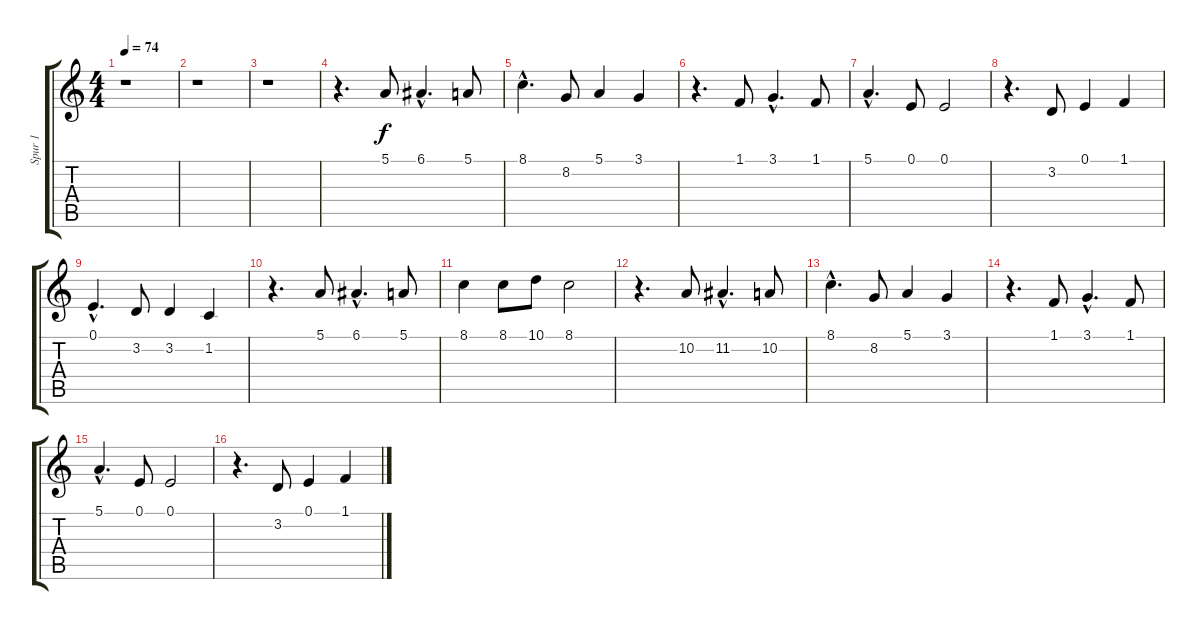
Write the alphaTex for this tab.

\track ("Spur 1" "Spur 1") {instrument flute}
\staff {score tabs}
\tuning (E4 B3 G3 D3 A2 E2) {hide}
\ts (4 4)
\tempo 74
\clef g2
\ks c
r.1{dy f} |
r.1 |
r.1 |
r.4{d} 5.1.8 6.1{hac}.4{d} 5.1.8 |
8.1{hac}.4{d} 8.2.8 5.1.4 3.1.4 |
r.4{d} 1.1.8 3.1{hac}.4{d} 1.1.8 |
5.1{hac}.4{d} 0.1.8 0.1.2 |
r.4{d} 3.2.8 0.1.4 1.1.4 |
0.1{hac}.4{d} 3.2.8 3.2.4 1.2.4 |
r.4{d} 5.1.8 6.1{hac}.4{d} 5.1.8 |
8.1.4 8.1.8 10.1.8 8.1.2 |
r.4{d} 10.2.8{volume 12} 11.2{hac}.4{d volume 13} 10.2.8{volume 12} |
8.1{hac}.4{d} 8.2.8 5.1.4 3.1.4 |
r.4{d} 1.1.8 3.1{hac}.4{d} 1.1.8 |
5.1{hac}.4{d} 0.1.8 0.1.2 |
r.4{d} 3.2.8 0.1.4 1.1.4
